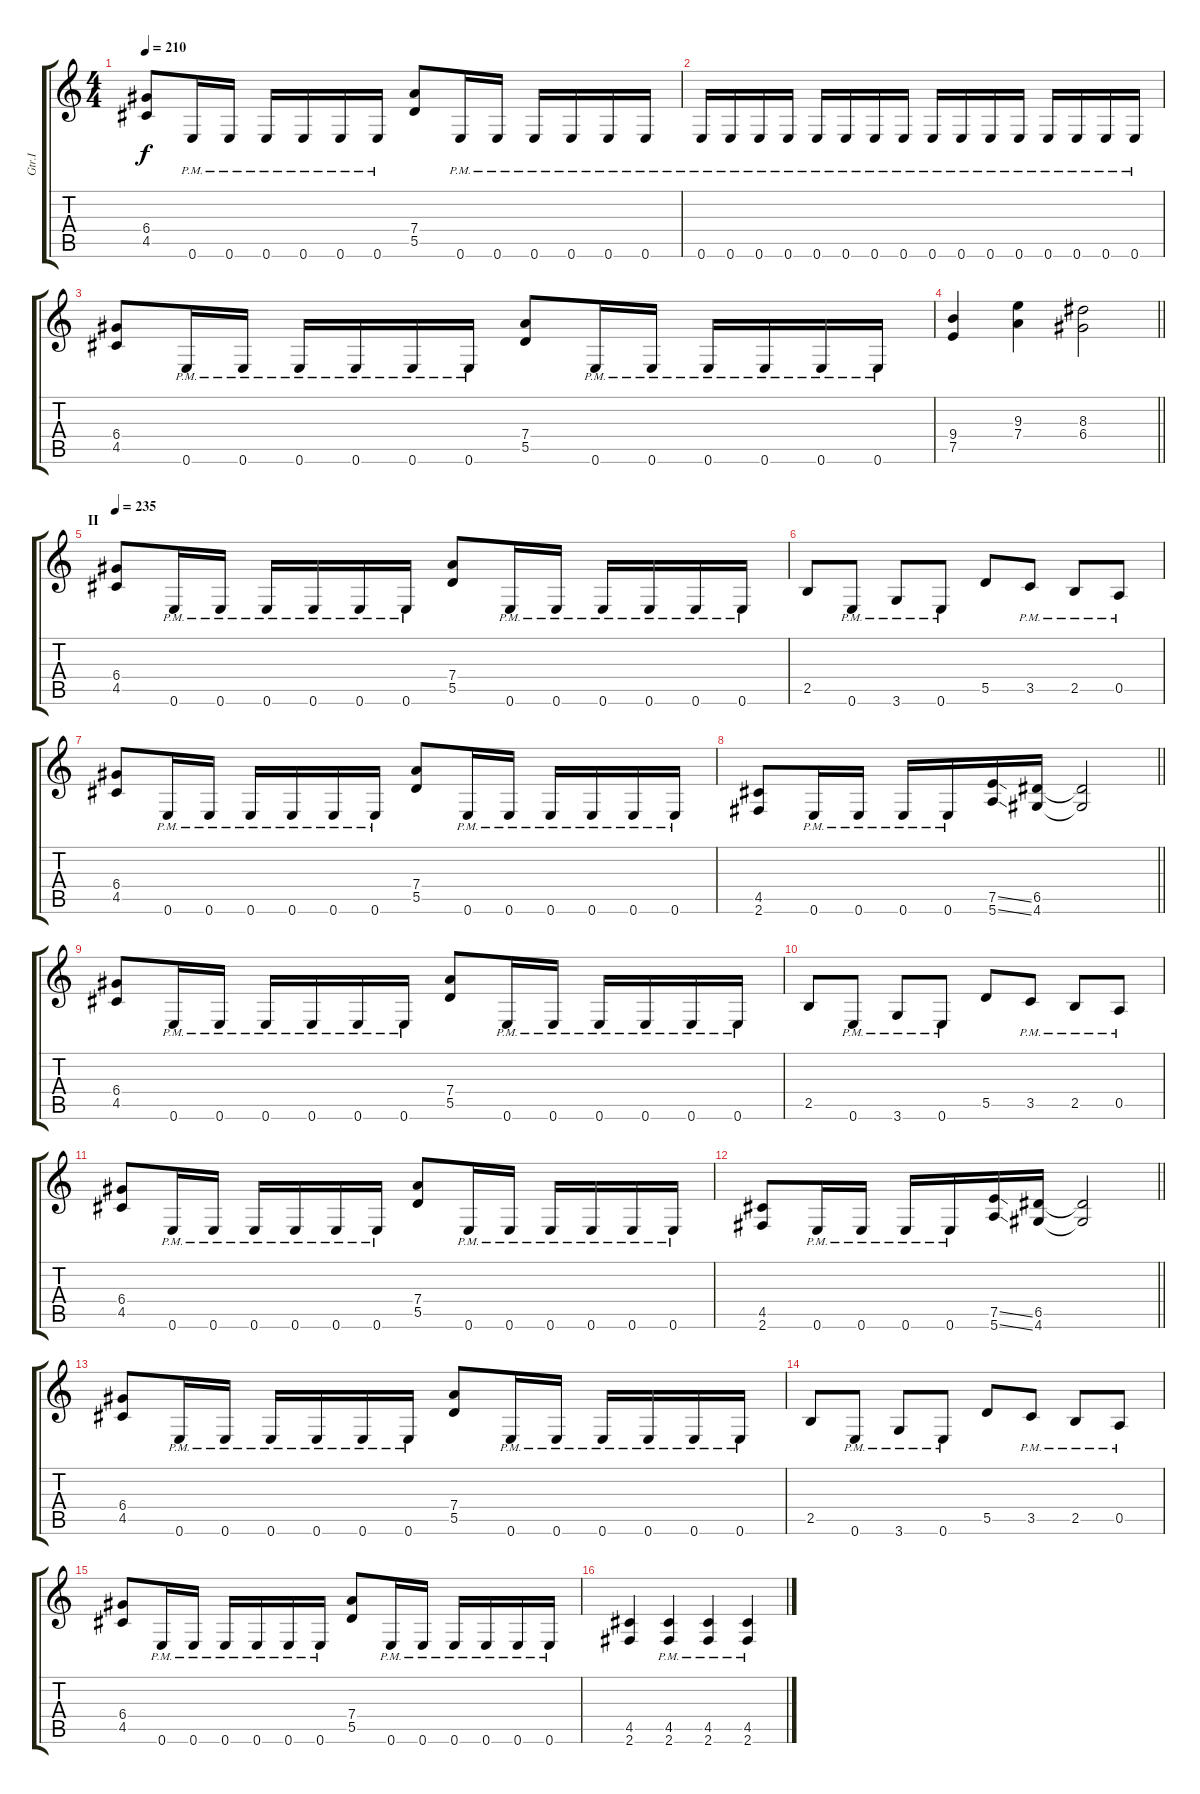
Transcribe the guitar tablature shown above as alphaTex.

\track ("Gtr.I" "Gtr.I") {instrument distortionguitar}
\staff {score tabs}
\tuning (E4 B3 G3 D3 A2 E2) {hide}
\ts (4 4)
\tempo 210
\clef g2
\ks c
(6.4 4.5).8{dy f} 0.6{pm}.16 0.6{pm}.16 0.6{pm}.16 0.6{pm}.16 0.6{pm}.16 0.6{pm}.16 (7.4 5.5).8 0.6{pm}.16 0.6{pm}.16 0.6{pm}.16 0.6{pm}.16 0.6{pm}.16 0.6{pm}.16 |
0.6{pm}.16 0.6{pm}.16 0.6{pm}.16 0.6{pm}.16 0.6{pm}.16 0.6{pm}.16 0.6{pm}.16 0.6{pm}.16 0.6{pm}.16 0.6{pm}.16 0.6{pm}.16 0.6{pm}.16 0.6{pm}.16 0.6{pm}.16 0.6{pm}.16 0.6{pm}.16 |
(6.4 4.5).8 0.6{pm}.16 0.6{pm}.16 0.6{pm}.16 0.6{pm}.16 0.6{pm}.16 0.6{pm}.16 (7.4 5.5).8 0.6{pm}.16 0.6{pm}.16 0.6{pm}.16 0.6{pm}.16 0.6{pm}.16 0.6{pm}.16 |
\barLineRight lightlight
(9.4 7.5).4 (9.3 7.4).4 (8.3 6.4).2 |
\section ("" "II")
\tempo 235
(6.4 4.5).8 0.6{pm}.16 0.6{pm}.16 0.6{pm}.16 0.6{pm}.16 0.6{pm}.16 0.6{pm}.16 (7.4 5.5).8 0.6{pm}.16 0.6{pm}.16 0.6{pm}.16 0.6{pm}.16 0.6{pm}.16 0.6{pm}.16 |
2.5.8 0.6{pm}.8 3.6{pm}.8 0.6{pm}.8 5.5.8 3.5{pm}.8 2.5{pm}.8 0.5{pm}.8 |
(6.4 4.5).8 0.6{pm}.16 0.6{pm}.16 0.6{pm}.16 0.6{pm}.16 0.6{pm}.16 0.6{pm}.16 (7.4 5.5).8 0.6{pm}.16 0.6{pm}.16 0.6{pm}.16 0.6{pm}.16 0.6{pm}.16 0.6{pm}.16 |
\barLineRight lightlight
(4.5 2.6).8 0.6{pm}.16 0.6{pm}.16 0.6{pm}.16 0.6{pm}.16 (7.5{ss} 5.6{ss}).16 (6.5 4.6).16 (6.5{t} 4.6{t}).2 |
(6.4 4.5).8 0.6{pm}.16 0.6{pm}.16 0.6{pm}.16 0.6{pm}.16 0.6{pm}.16 0.6{pm}.16 (7.4 5.5).8 0.6{pm}.16 0.6{pm}.16 0.6{pm}.16 0.6{pm}.16 0.6{pm}.16 0.6{pm}.16 |
2.5.8 0.6{pm}.8 3.6{pm}.8 0.6{pm}.8 5.5.8 3.5{pm}.8 2.5{pm}.8 0.5{pm}.8 |
(6.4 4.5).8 0.6{pm}.16 0.6{pm}.16 0.6{pm}.16 0.6{pm}.16 0.6{pm}.16 0.6{pm}.16 (7.4 5.5).8 0.6{pm}.16 0.6{pm}.16 0.6{pm}.16 0.6{pm}.16 0.6{pm}.16 0.6{pm}.16 |
\barLineRight lightlight
(4.5 2.6).8 0.6{pm}.16 0.6{pm}.16 0.6{pm}.16 0.6{pm}.16 (7.5{ss} 5.6{ss}).16 (6.5 4.6).16 (6.5{t} 4.6{t}).2 |
(6.4 4.5).8 0.6{pm}.16 0.6{pm}.16 0.6{pm}.16 0.6{pm}.16 0.6{pm}.16 0.6{pm}.16 (7.4 5.5).8 0.6{pm}.16 0.6{pm}.16 0.6{pm}.16 0.6{pm}.16 0.6{pm}.16 0.6{pm}.16 |
2.5.8 0.6{pm}.8 3.6{pm}.8 0.6{pm}.8 5.5.8 3.5{pm}.8 2.5{pm}.8 0.5{pm}.8 |
(6.4 4.5).8 0.6{pm}.16 0.6{pm}.16 0.6{pm}.16 0.6{pm}.16 0.6{pm}.16 0.6{pm}.16 (7.4 5.5).8 0.6{pm}.16 0.6{pm}.16 0.6{pm}.16 0.6{pm}.16 0.6{pm}.16 0.6{pm}.16 |
(4.5 2.6).4 (4.5{pm} 2.6{pm}).4 (4.5{pm} 2.6{pm}).4 (4.5{pm} 2.6{pm}).4
